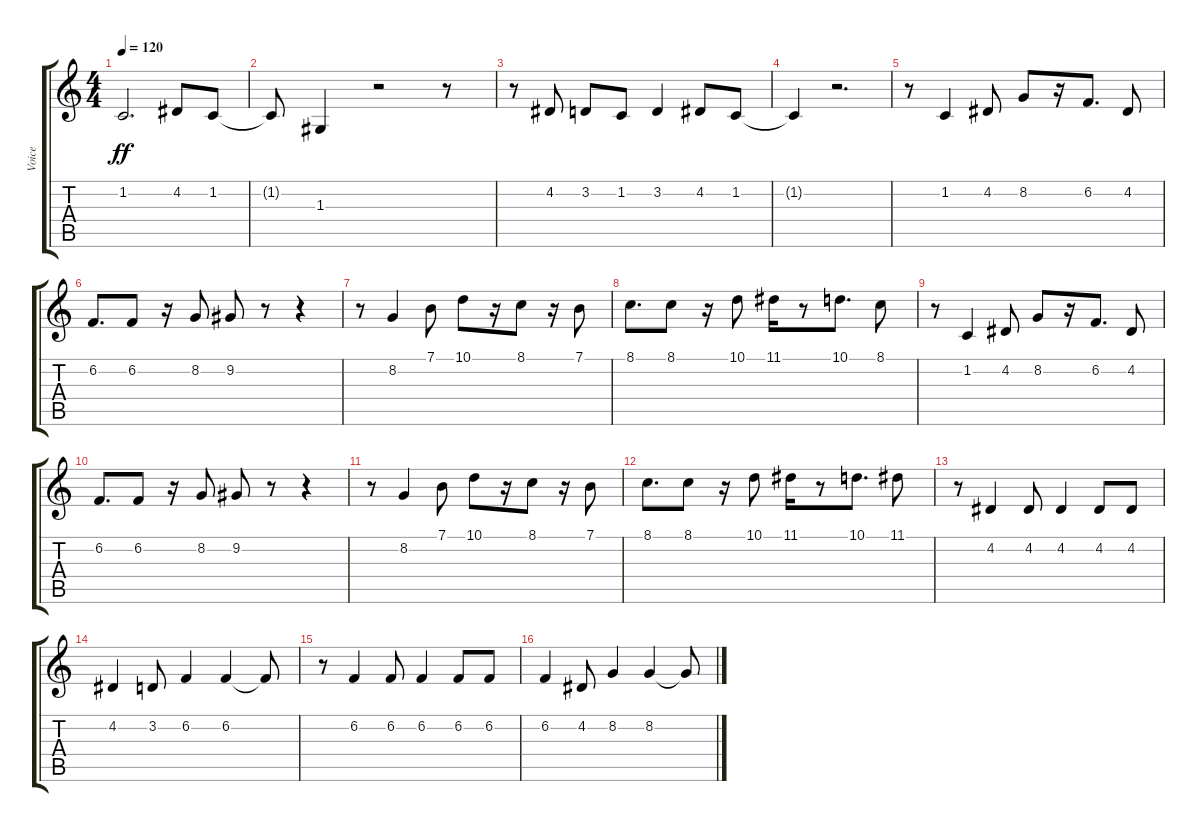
\track ("Voice" "Voice") {instrument pad7halo}
\staff {score tabs}
\tuning (E4 B3 G3 D3 A2 E2) {hide}
\ts (4 4)
\tempo 120
\clef g2
\ks c
1.2.2{d dy ff} 4.2.8 1.2.8 |
1.2{t}.8 1.3.4 r.2 r.8 |
r.8 4.2.8 3.2.8 1.2.8 3.2.4 4.2.8 1.2.8 |
1.2{t}.4 r.2{d} |
r.8 1.2.4 4.2.8 8.2.8 r.16 6.2.8{d} 4.2.8 |
6.2.8{d} 6.2.8 r.16 8.2.8 9.2.8 r.8 r.4 |
r.8 8.2.4 7.1.8 10.1.8 r.16 8.1.8 r.16 7.1.8 |
8.1.8{d} 8.1.8 r.16 10.1.8 11.1.16 r.8 10.1.8{d} 8.1.8 |
r.8 1.2.4 4.2.8 8.2.8 r.16 6.2.8{d} 4.2.8 |
6.2.8{d} 6.2.8 r.16 8.2.8 9.2.8 r.8 r.4 |
r.8 8.2.4 7.1.8 10.1.8 r.16 8.1.8 r.16 7.1.8 |
8.1.8{d} 8.1.8 r.16 10.1.8 11.1.16 r.8 10.1.8{d} 11.1.8 |
r.8 4.2.4 4.2.8 4.2.4 4.2.8 4.2.8 |
4.2.4 3.2.8 6.2.4 6.2.4 6.2{t}.8 |
r.8 6.2.4 6.2.8 6.2.4 6.2.8 6.2.8 |
6.2.4 4.2.8 8.2.4 8.2.4 8.2{t}.8
